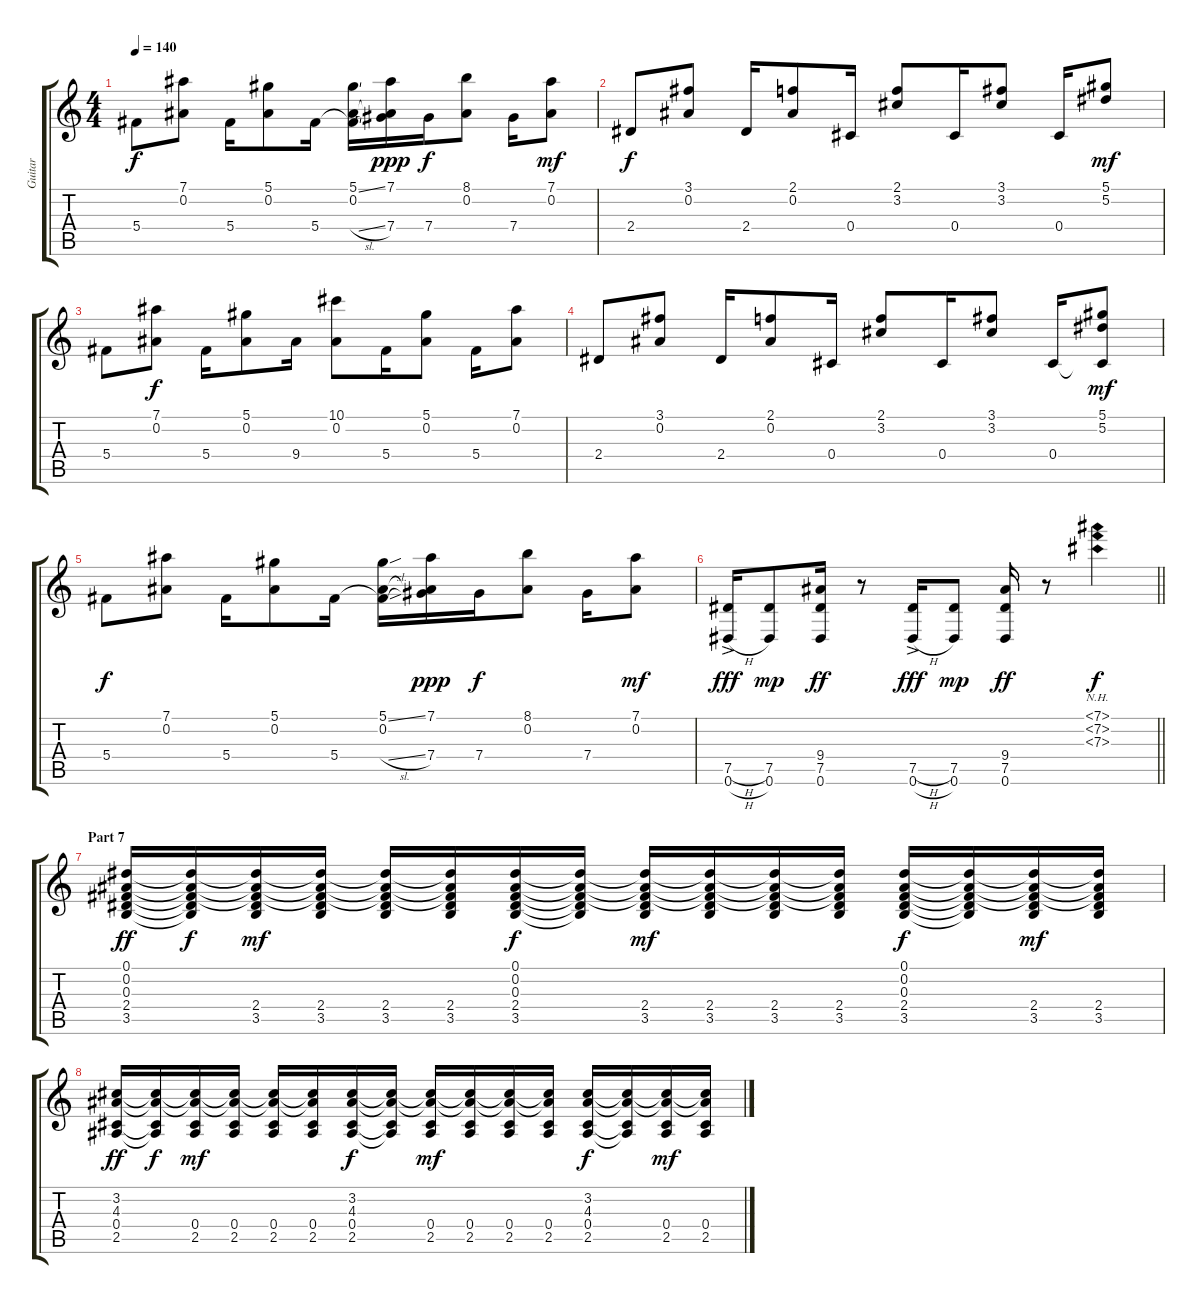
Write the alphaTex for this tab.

\track ("Guitar" "Guitar") {instrument acousticguitarsteel}
\staff {score tabs}
\tuning (Eb4 Bb3 Gb3 Db3 Ab2 Eb2) {hide}
\ts (4 4)
\tempo 140
\clef g2
\ks c
5.4.8{dy f} (7.1 0.2).8 5.4.16 (5.1 0.2).8 5.4.16 (5.1{ss} 0.2 5.4{sl t}).16 (7.1 0.2{t} 7.4).16{dy ppp} 7.4.16{dy f} (8.1 0.2).8 7.4.16 (7.1 0.2).8{dy mf} |
2.4.8{dy f} (3.1 0.2).8 2.4.16 (2.1 0.2).8 0.4.16 (2.1 3.2).8 0.4.16 (3.1 3.2).8 0.4.16 (5.1 5.2).8{dy mf} |
5.4.8 (7.1 0.2).8{dy f} 5.4.16 (5.1 0.2).8 9.4.16 (10.1 0.2).8 5.4.16 (5.1 0.2).8 5.4.16 (7.1 0.2).8 |
2.4.8 (3.1 0.2).8 2.4.16 (2.1 0.2).8 0.4.16 (2.1 3.2).8 0.4.16 (3.1 3.2).8 0.4.16 (5.1 5.2 0.4{t}).8{dy mf} |
5.4.8{dy f} (7.1 0.2).8 5.4.16 (5.1 0.2).8 5.4.16 (5.1{ss} 0.2 5.4{sl t}).16 (7.1 0.2{t} 7.4).16{dy ppp} 7.4.16{dy f} (8.1 0.2).8 7.4.16 (7.1 0.2).8{dy mf} |
\barLineRight lightlight
(7.5{h} 0.6{h ac}).16{dy fff} (7.5 0.6).8{dy mp} (9.4 7.5 0.6).16{dy ff} r.8 (7.5{h} 0.6{h ac}).16{dy fff} (7.5 0.6).8{dy mp} (9.4 7.5 0.6).16{dy ff} r.8 (7.1{nh} 7.2{nh} 7.3{nh}).4{dy f} |
\section ("" "Part 7")
(0.1 0.2 0.3 2.4 3.5).16{dy ff} (0.1{t} 0.2{t} 0.3{t} 2.4{t} 3.5{t}).16{dy f} (0.1{t} 0.2{t} 0.3{t} 2.4 3.5).16{dy mf} (0.1{t} 0.2{t} 0.3{t} 2.4 3.5).16 (0.1{t} 0.2{t} 0.3{t} 2.4 3.5).16 (0.1{t} 0.2{t} 0.3{t} 2.4 3.5).16 (0.1 0.2 0.3 2.4 3.5).16{dy f} (0.1{t} 0.2{t} 0.3{t} 2.4{t} 3.5{t}).16 (0.1{t} 0.2{t} 0.3{t} 2.4 3.5).16{dy mf} (0.1{t} 0.2{t} 0.3{t} 2.4 3.5).16 (0.1{t} 0.2{t} 0.3{t} 2.4 3.5).16 (0.1{t} 0.2{t} 0.3{t} 2.4 3.5).16 (0.1 0.2 0.3 2.4 3.5).16{dy f} (0.1{t} 0.2{t} 0.3{t} 2.4{t} 3.5{t}).16 (0.1{t} 0.2{t} 0.3{t} 2.4 3.5).16{dy mf} (0.1{t} 0.2{t} 0.3{t} 2.4 3.5).16 |
(3.2 4.3 0.4 2.5).16{dy ff} (3.2{t} 4.3{t} 0.4{t} 2.5{t}).16{dy f} (3.2{t} 4.3{t} 0.4 2.5).16{dy mf} (3.2{t} 4.3{t} 0.4 2.5).16 (3.2{t} 4.3{t} 0.4 2.5).16 (3.2{t} 4.3{t} 0.4 2.5).16 (3.2 4.3 0.4 2.5).16{dy f} (3.2{t} 4.3{t} 0.4{t} 2.5{t}).16 (3.2{t} 4.3{t} 0.4 2.5).16{dy mf} (3.2{t} 4.3{t} 0.4 2.5).16 (3.2{t} 4.3{t} 0.4 2.5).16 (3.2{t} 4.3{t} 0.4 2.5).16 (3.2 4.3 0.4 2.5).16{dy f} (3.2{t} 4.3{t} 0.4{t} 2.5{t}).16 (3.2{t} 4.3{t} 0.4 2.5).16{dy mf} (3.2{t} 4.3{t} 0.4 2.5).16
